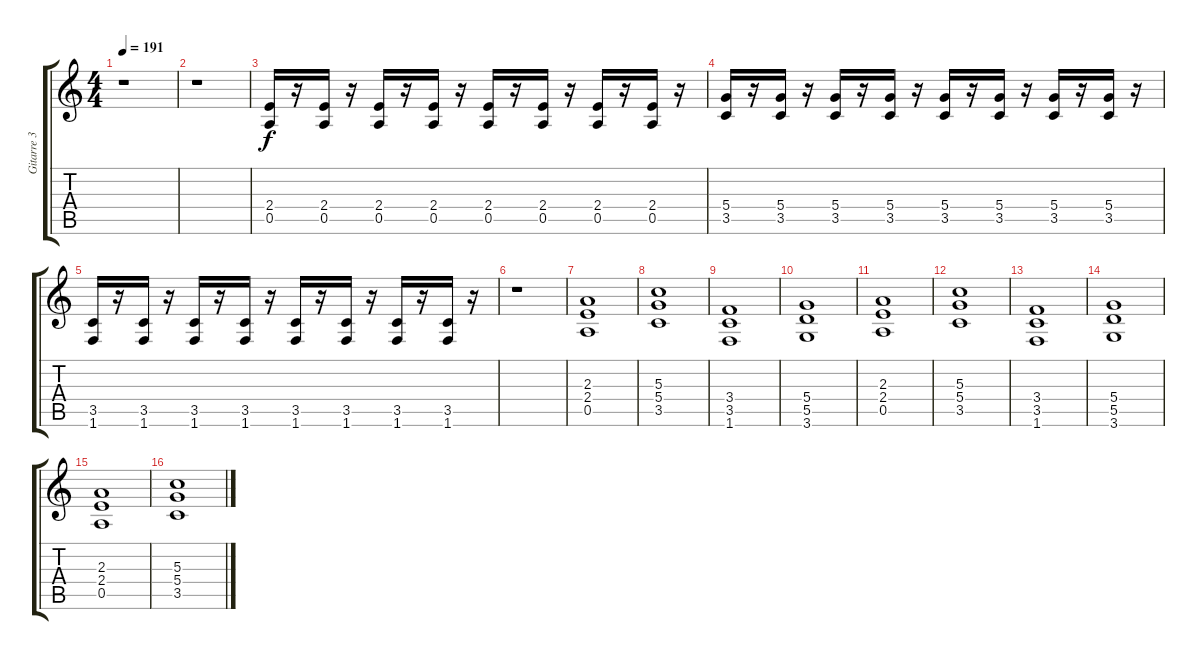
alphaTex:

\track ("Gitarre 3 - Farin Urlaub" "Gitarre 3 ") {instrument distortionguitar}
\staff {score tabs}
\tuning (E4 B3 G3 D3 A2 E2) {hide}
\ts (4 4)
\tempo 191
\clef g2
\ks c
r.1{dy f} |
r.1 |
(2.4 0.5).16 r.16 (2.4 0.5).16 r.16 (2.4 0.5).16 r.16 (2.4 0.5).16 r.16 (2.4 0.5).16 r.16 (2.4 0.5).16 r.16 (2.4 0.5).16 r.16 (2.4 0.5).16 r.16 |
(5.4 3.5).16 r.16 (5.4 3.5).16 r.16 (5.4 3.5).16 r.16 (5.4 3.5).16 r.16 (5.4 3.5).16 r.16 (5.4 3.5).16 r.16 (5.4 3.5).16 r.16 (5.4 3.5).16 r.16 |
(3.5 1.6).16 r.16 (3.5 1.6).16 r.16 (3.5 1.6).16 r.16 (3.5 1.6).16 r.16 (3.5 1.6).16 r.16 (3.5 1.6).16 r.16 (3.5 1.6).16 r.16 (3.5 1.6).16 r.16 |
r.1 |
(2.3 2.4 0.5).1 |
(5.3 5.4 3.5).1 |
(3.4 3.5 1.6).1 |
(5.4 5.5 3.6).1 |
(2.3 2.4 0.5).1 |
(5.3 5.4 3.5).1 |
(3.4 3.5 1.6).1 |
(5.4 5.5 3.6).1 |
(2.3 2.4 0.5).1 |
(5.3 5.4 3.5).1
